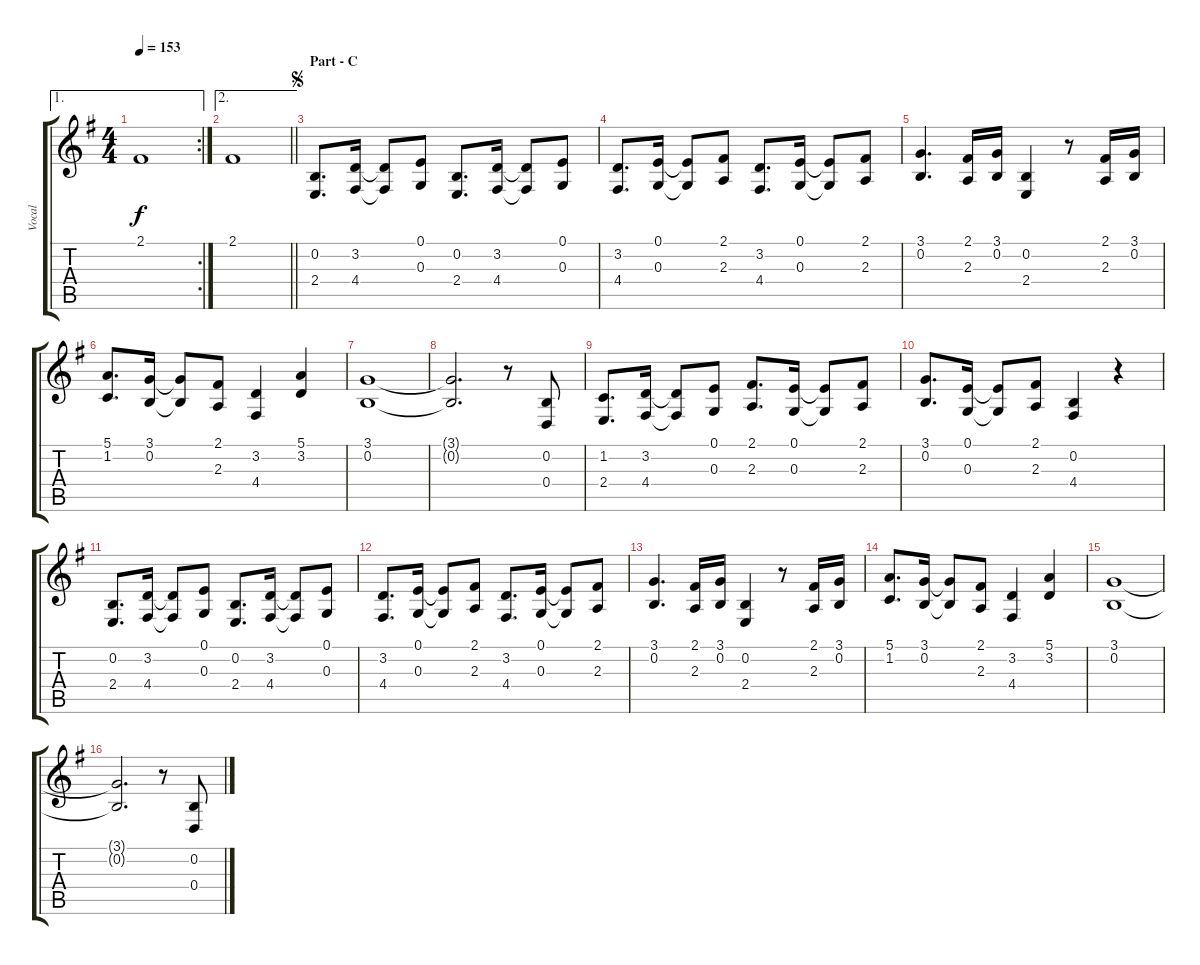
\track ("Vocal" "Vocal") {instrument pad1newage}
\staff {score tabs}
\tuning (E4 B3 G3 D3 A2 E2) {hide}
\ae 1
\rc 2
\ts (4 4)
\tempo 153
\clef g2
\ks g
2.1.1{dy f} |
\ae 2
\barLineRight lightlight
2.1.1 |
\section ("" "Part - C")
\jump segno
(0.2 2.4).8{d} (3.2 4.4).16 (3.2{t} 4.4{t}).8 (0.1 0.3).8 (0.2 2.4).8{d} (3.2 4.4).16 (3.2{t} 4.4{t}).8 (0.1 0.3).8 |
(3.2 4.4).8{d} (0.1 0.3).16 (0.1{t} 0.3{t}).8 (2.1 2.3).8 (3.2 4.4).8{d} (0.1 0.3).16 (0.1{t} 0.3{t}).8 (2.1 2.3).8 |
(3.1 0.2).4{d} (2.1 2.3).16 (3.1 0.2).16 (0.2 2.4).4 r.8 (2.1 2.3).16 (3.1 0.2).16 |
(5.1 1.2).8{d} (3.1 0.2).16 (3.1{t} 0.2{t}).8 (2.1 2.3).8 (3.2 4.4).4 (5.1 3.2).4 |
(3.1 0.2).1 |
(3.1{t} 0.2{t}).2{d} r.8 (0.2 0.4).8 |
(1.2 2.4).8{d} (3.2 4.4).16 (3.2{t} 4.4{t}).8 (0.1 0.3).8 (2.1 2.3).8{d} (0.1 0.3).16 (0.1{t} 0.3{t}).8 (2.1 2.3).8 |
(3.1 0.2).8{d} (0.1 0.3).16 (0.1{t} 0.3{t}).8 (2.1 2.3).8 (0.2 4.4).4 r.4 |
(0.2 2.4).8{d} (3.2 4.4).16 (3.2{t} 4.4{t}).8 (0.1 0.3).8 (0.2 2.4).8{d} (3.2 4.4).16 (3.2{t} 4.4{t}).8 (0.1 0.3).8 |
(3.2 4.4).8{d} (0.1 0.3).16 (0.1{t} 0.3{t}).8 (2.1 2.3).8 (3.2 4.4).8{d} (0.1 0.3).16 (0.1{t} 0.3{t}).8 (2.1 2.3).8 |
(3.1 0.2).4{d} (2.1 2.3).16 (3.1 0.2).16 (0.2 2.4).4 r.8 (2.1 2.3).16 (3.1 0.2).16 |
(5.1 1.2).8{d} (3.1 0.2).16 (3.1{t} 0.2{t}).8 (2.1 2.3).8 (3.2 4.4).4 (5.1 3.2).4 |
(3.1 0.2).1 |
(3.1{t} 0.2{t}).2{d} r.8 (0.2 0.4).8
